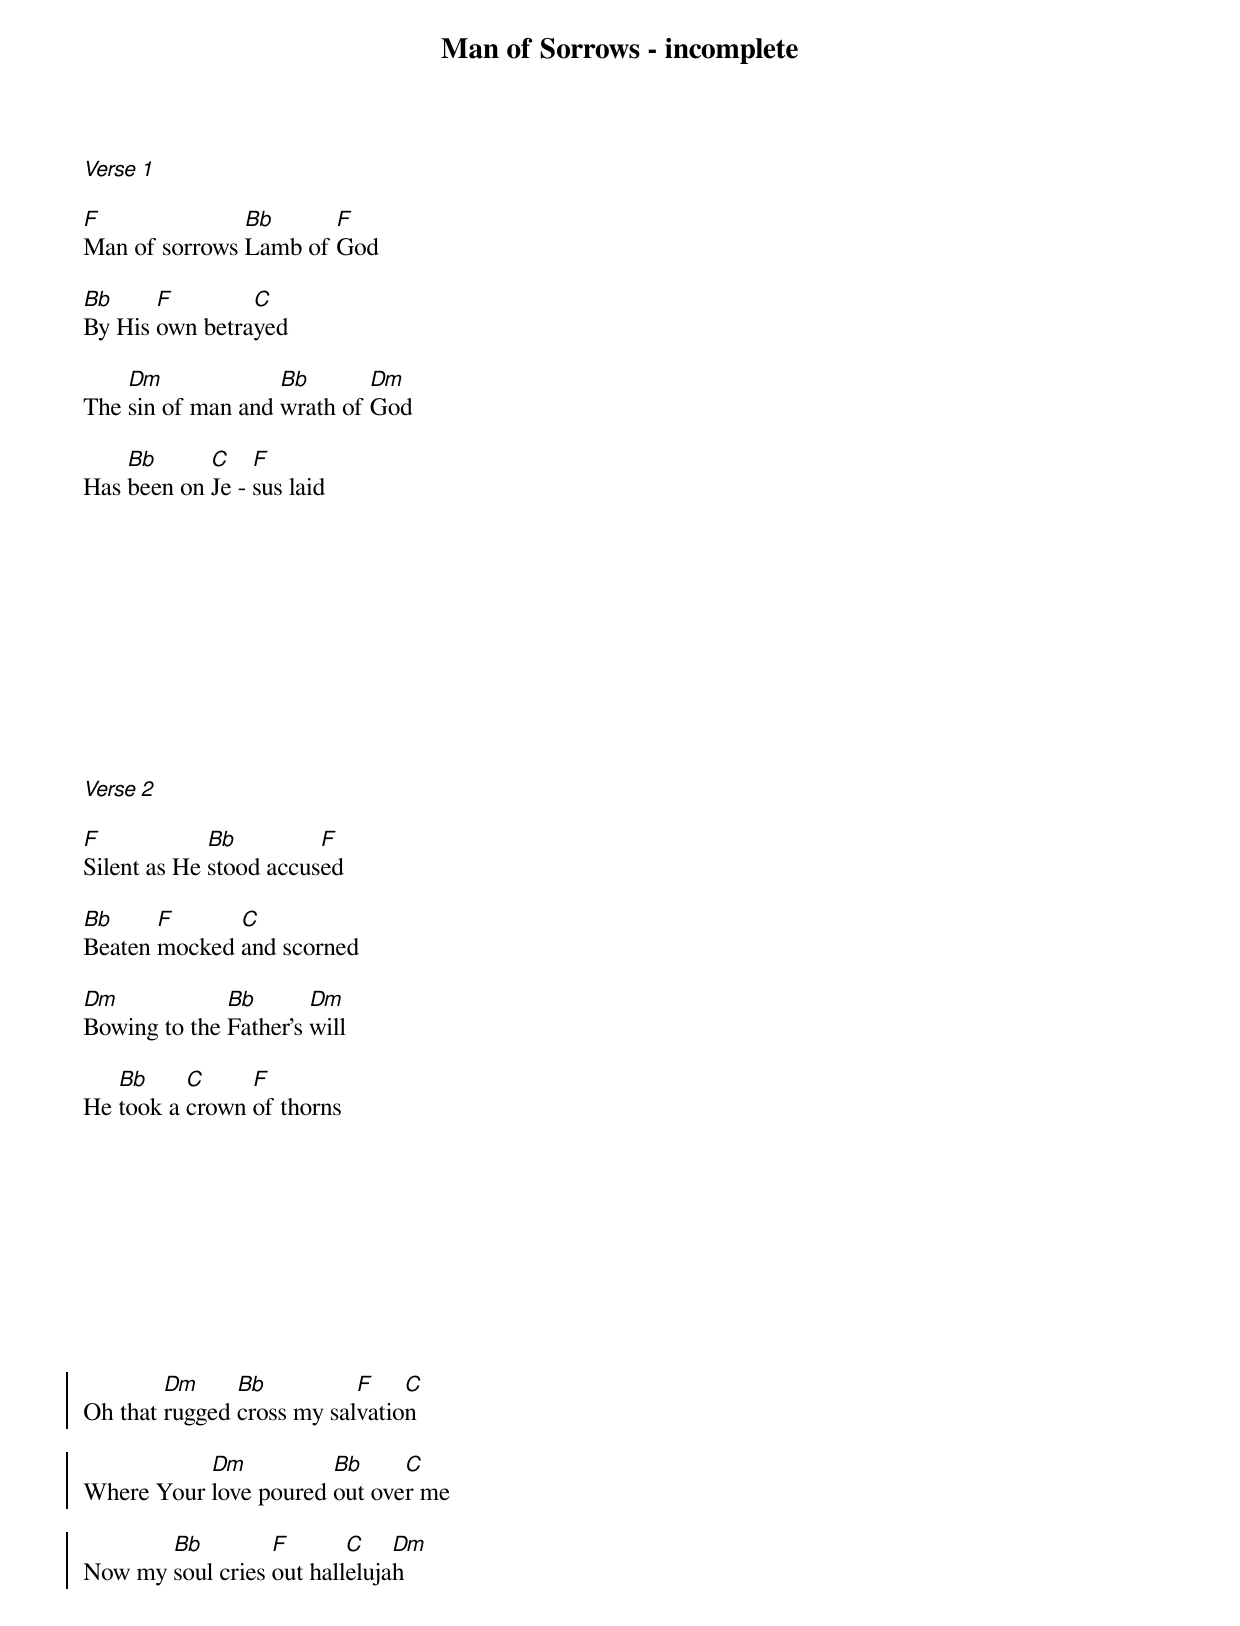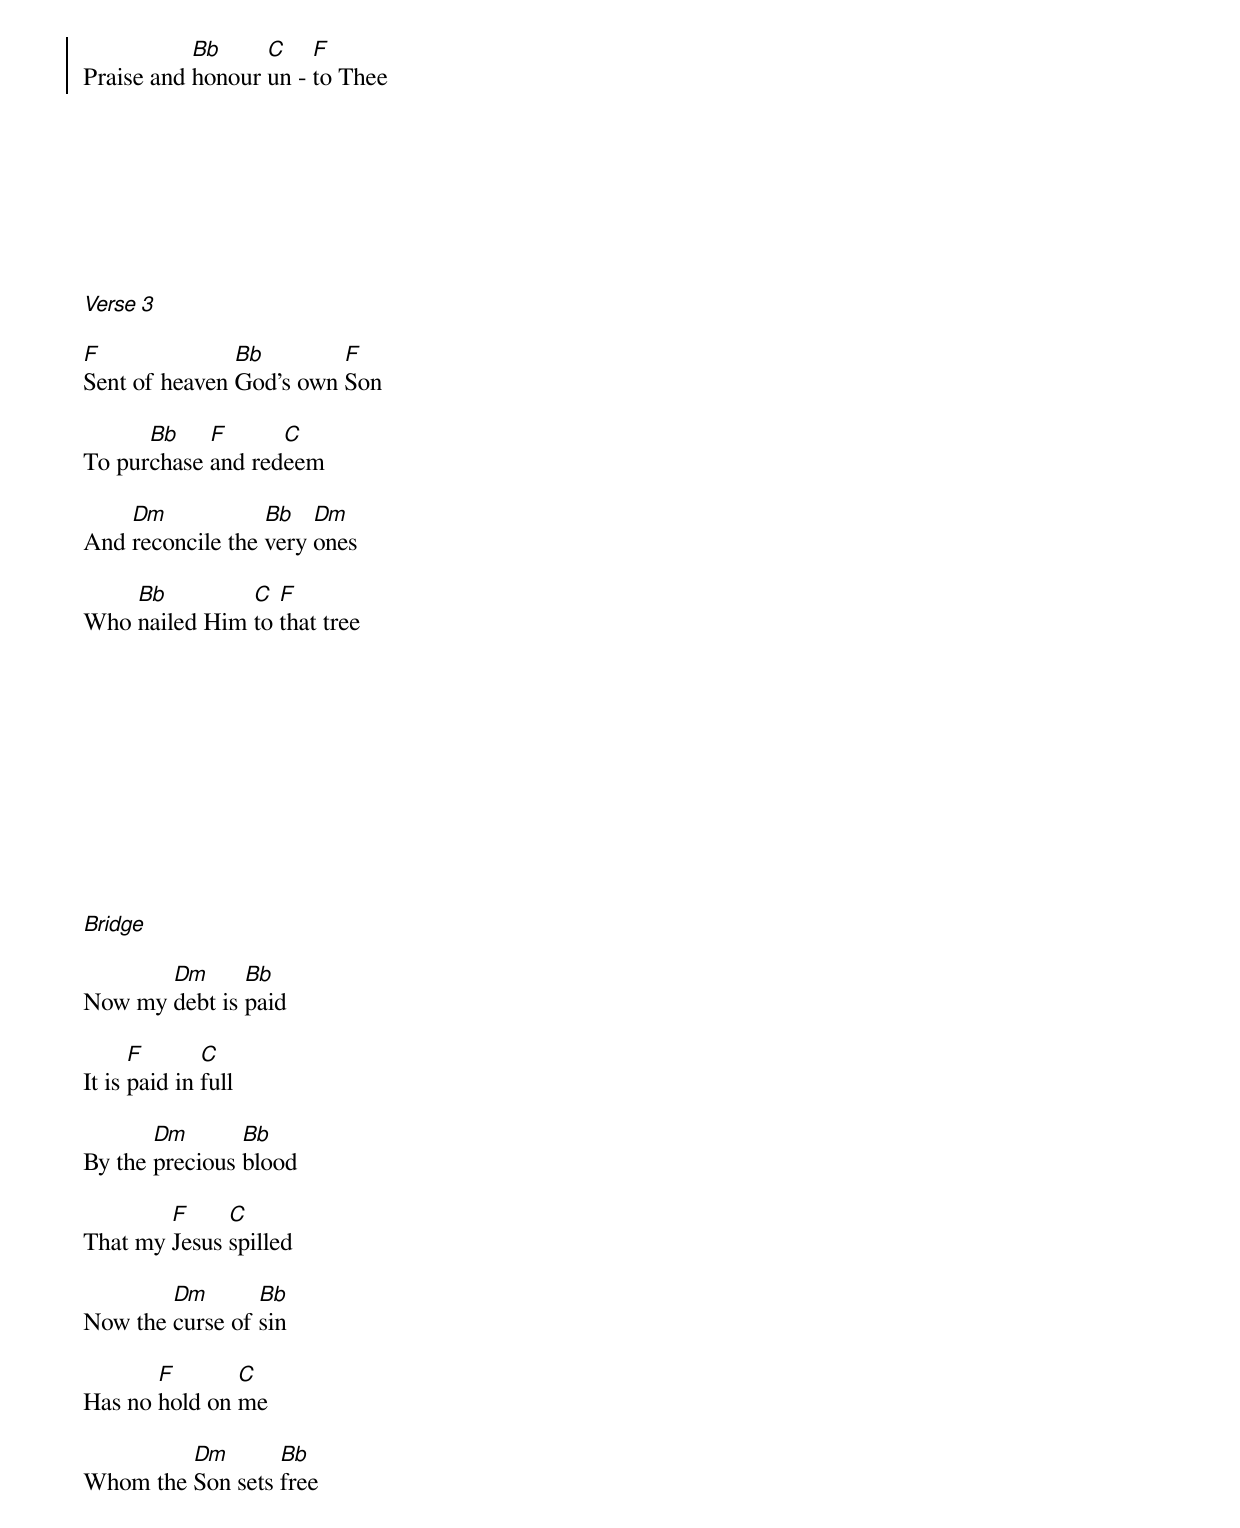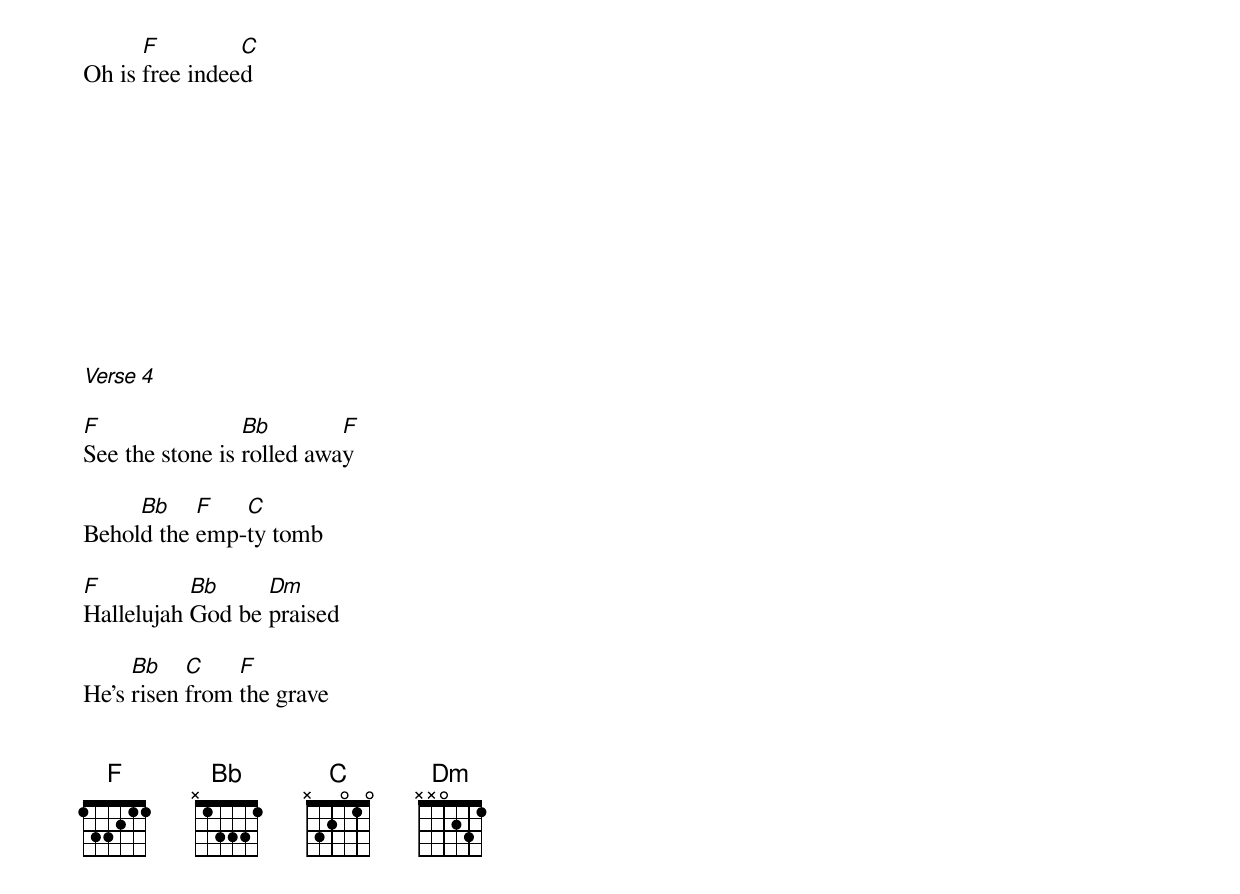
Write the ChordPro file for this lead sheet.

{title: Man of Sorrows - incomplete}

[Verse 1]

[F]Man of sorrows [Bb]Lamb of [F]God

[Bb]By His [F]own betra[C]yed

The [Dm]sin of man and [Bb]wrath of [Dm]God

Has [Bb]been on [C]Je - [F]sus laid











[Verse 2]

[F]Silent as He [Bb]stood accus[F]ed

[Bb]Beaten [F]mocked [C]and scorned

[Dm]Bowing to the [Bb]Father's [Dm]will

He [Bb]took a [C]crown [F]of thorns









{soc}

Oh that [Dm]rugged [Bb]cross my sal[F]vatio[C]n

Where Your [Dm]love poured [Bb]out ove[C]r me

Now my [Bb]soul cries [F]out hall[C]eluja[Dm]h

Praise and [Bb]honour [C]un - [F]to Thee

{eoc}







[Verse 3]

[F]Sent of heaven [Bb]God's own [F]Son

To pur[Bb]chase [F]and red[C]eem

And [Dm]reconcile the [Bb]very [Dm]ones

Who [Bb]nailed Him [C]to [F]that tree











[Bridge]

Now my [Dm]debt is [Bb]paid

It is [F]paid in [C]full

By the [Dm]precious [Bb]blood

That my [F]Jesus [C]spilled

Now the [Dm]curse of [Bb]sin

Has no [F]hold on [C]me

Whom the [Dm]Son sets [Bb]free

Oh is [F]free indee[C]d











[Verse 4]

[F]See the stone is [Bb]rolled awa[F]y

Behol[Bb]d the [F]emp-[C]ty tomb

[F]Hallelujah [Bb]God be [Dm]praised

He's [Bb]risen [C]from [F]the grave


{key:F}
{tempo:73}
